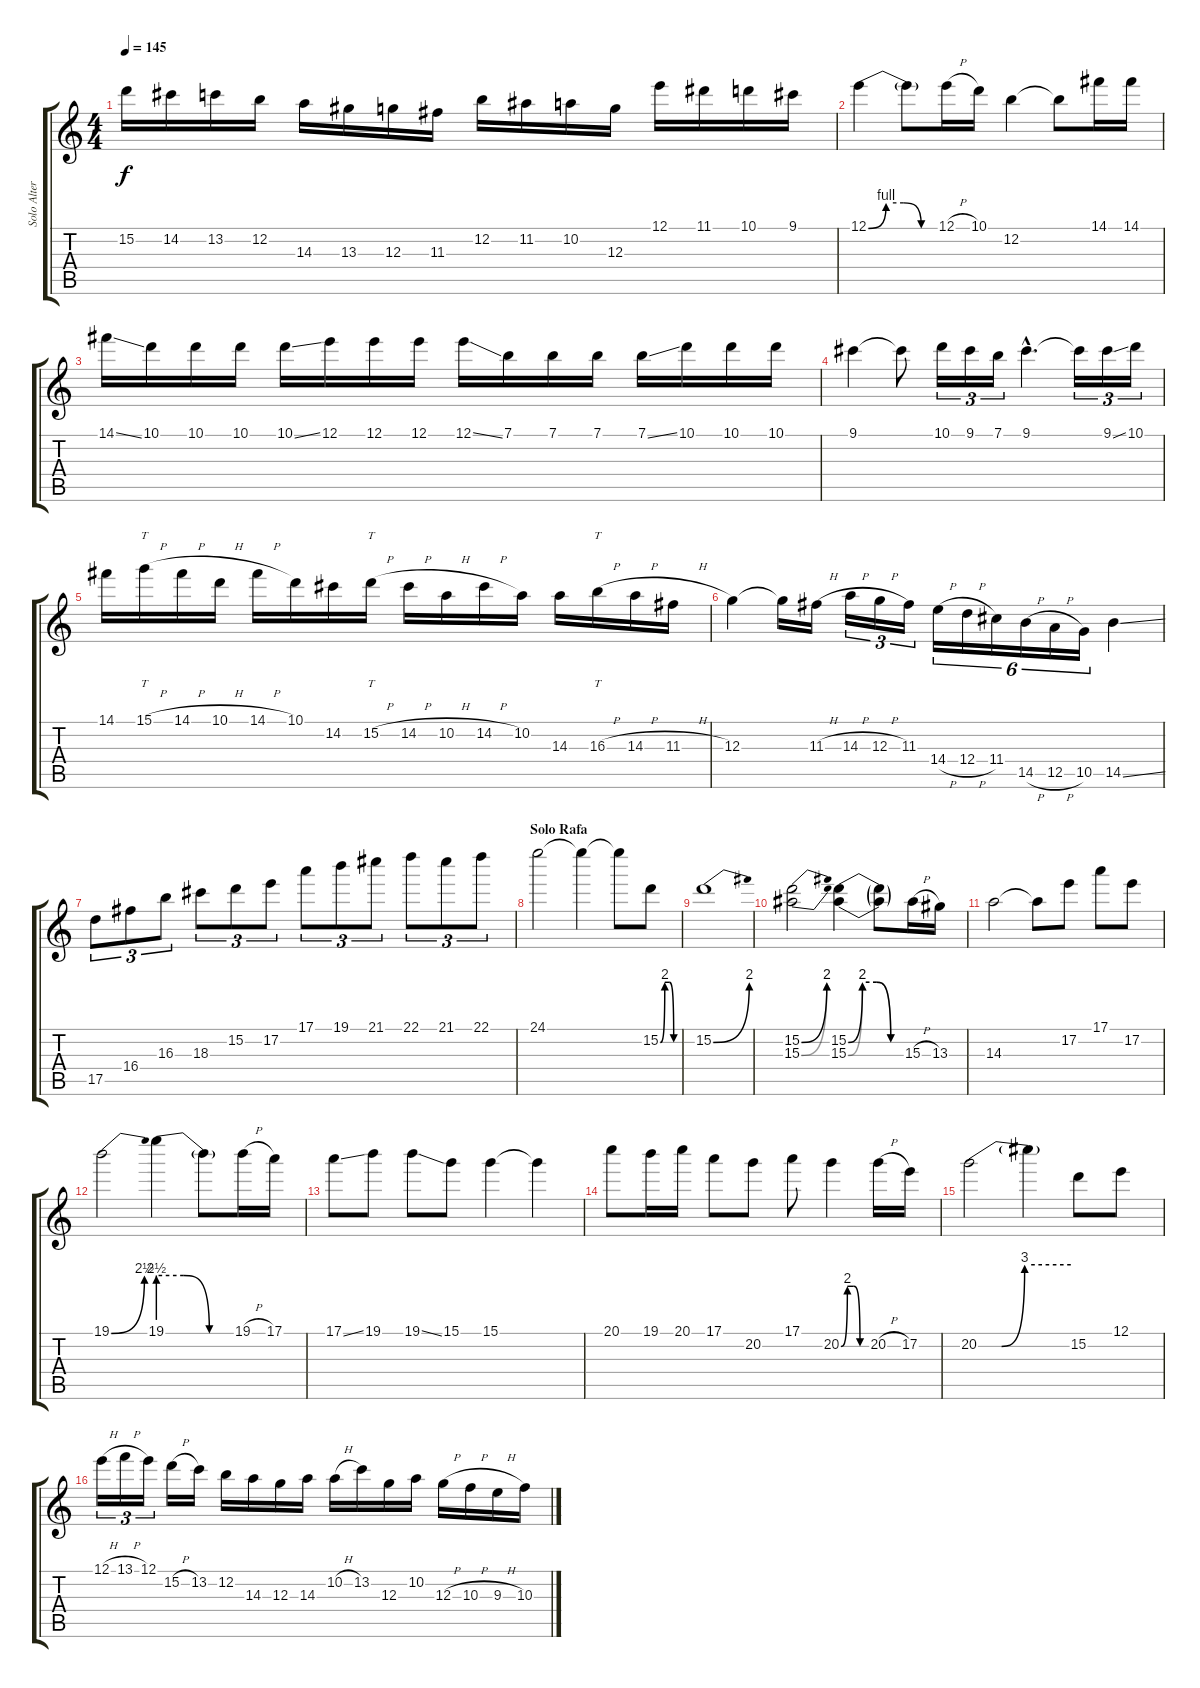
\track ("Solo Alternativo" "Solo Alter") {instrument overdrivenguitar}
\staff {score tabs}
\tuning (E4 B3 G3 D3 A2 E2) {hide}
\ts (4 4)
\tempo 145
\clef g2
\ks c
15.2.16{dy f} 14.2.16 13.2.16 12.2.16 14.3.16 13.3.16 12.3.16 11.3.16 12.2.16 11.2.16 10.2.16 12.3.16 12.1.16 11.1.16 10.1.16 9.1.16 |
12.1{be (custom 0 0 15 4 30 4 45 0 60 0)}.4 12.1{t}.8 12.1{h}.16 10.1.16 12.2.4 12.2{t}.8 14.1.16 14.1.16 |
14.1{ss}.16 10.1.16 10.1.16 10.1.16 10.1{ss}.16 12.1.16 12.1.16 12.1.16 12.1{ss}.16 7.1.16 7.1.16 7.1.16 7.1{ss}.16 10.1.16 10.1.16 10.1.16 |
9.1.4 9.1{t}.8 10.1.16{tu (3 2)} 9.1.16{tu (3 2)} 7.1.16{tu (3 2)} 9.1{hac}.4{d} 9.1{t}.16{tu (3 2)} 9.1{ss}.16{tu (3 2)} 10.1.16{tu (3 2)} |
14.1.16 15.1{h}.16{tt} 14.1{h}.16 10.1{h}.16 14.1{h}.16 10.1.16 14.2.16 15.2{h}.16{tt} 14.2{h}.16 10.2{h}.16 14.2{h}.16 10.2.16 14.3.16 16.3{h}.16{tt} 14.3{h}.16 11.3{h}.16 |
12.3.4 12.3{t}.16 11.3{h}.16 14.3{h}.16{tu (3 2)} 12.3{h}.16{tu (3 2)} 11.3.16{tu (3 2)} 14.4{h}.16{tu (6 4)} 12.4{h}.16{tu (6 4)} 11.4.16{tu (6 4)} 14.5{h}.16{tu (6 4)} 12.5{h}.16{tu (6 4)} 10.5.16{tu (6 4)} 14.5{ss}.4 |
17.5.8{tu (3 2)} 16.4.8{tu (3 2)} 16.3.8{tu (3 2)} 18.3.8{tu (3 2)} 15.2.8{tu (3 2)} 17.2.8{tu (3 2)} 17.1.8{tu (3 2)} 19.1.8{tu (3 2)} 21.1.8{tu (3 2)} 22.1.8{tu (3 2)} 21.1.8{tu (3 2)} 22.1.8{tu (3 2)} |
\section ("" "Solo Rafa")
24.1.2{volume 16 instrument overdrivenguitar} 24.1{t}.4 24.1{t}.8 15.2{be (custom 0 0 15 8 30 8 45 0 60 0)}.8 |
15.2{be (bend 0 0 60 8)}.1 |
(15.2{be (bend 0 0 60 8)} 15.3{be (bend 0 0 60 8)}).2 (15.2{be (custom 0 0 15 8 30 8 45 0 60 0)} 15.3{be (custom 0 0 15 8 30 8 45 0 60 0)}).4 (15.2{t} 15.3{t}).8 15.3{h}.16 13.3.16 |
14.3.2 14.3{t}.8 17.2.8 17.1.8 17.2.8 |
19.1{be (bend 0 0 60 10)}.2 19.1{be (custom 0 10 20 10 40 0 60 0)}.4 19.1{t}.8 19.1{h}.16 17.1.16 |
17.1{ss}.8 19.1.8 19.1{ss}.8 15.1.8 15.1.4 15.1{t}.4 |
20.1.8 19.1.16 20.1.16 17.1.8 20.2.8 17.1.8 20.2{be (custom 0 0 15 8 30 8 45 0 60 0)}.4 20.2{h}.16 17.2.16 |
20.2{be (custom 0 0 15 0 30 12 60 12)}.2 20.2{t}.4 15.2.8 12.1.8 |
12.1{h}.16{tu (3 2)} 13.1{h}.16{tu (3 2)} 12.1.16{tu (3 2)} 15.2{h}.16 13.2.16 12.2.16 14.3.16 12.3.16 14.3.16 10.2{h}.16 13.2.16 12.3.16 10.2.16 12.3{h}.16 10.3{h}.16 9.3{h}.16 10.3.16
